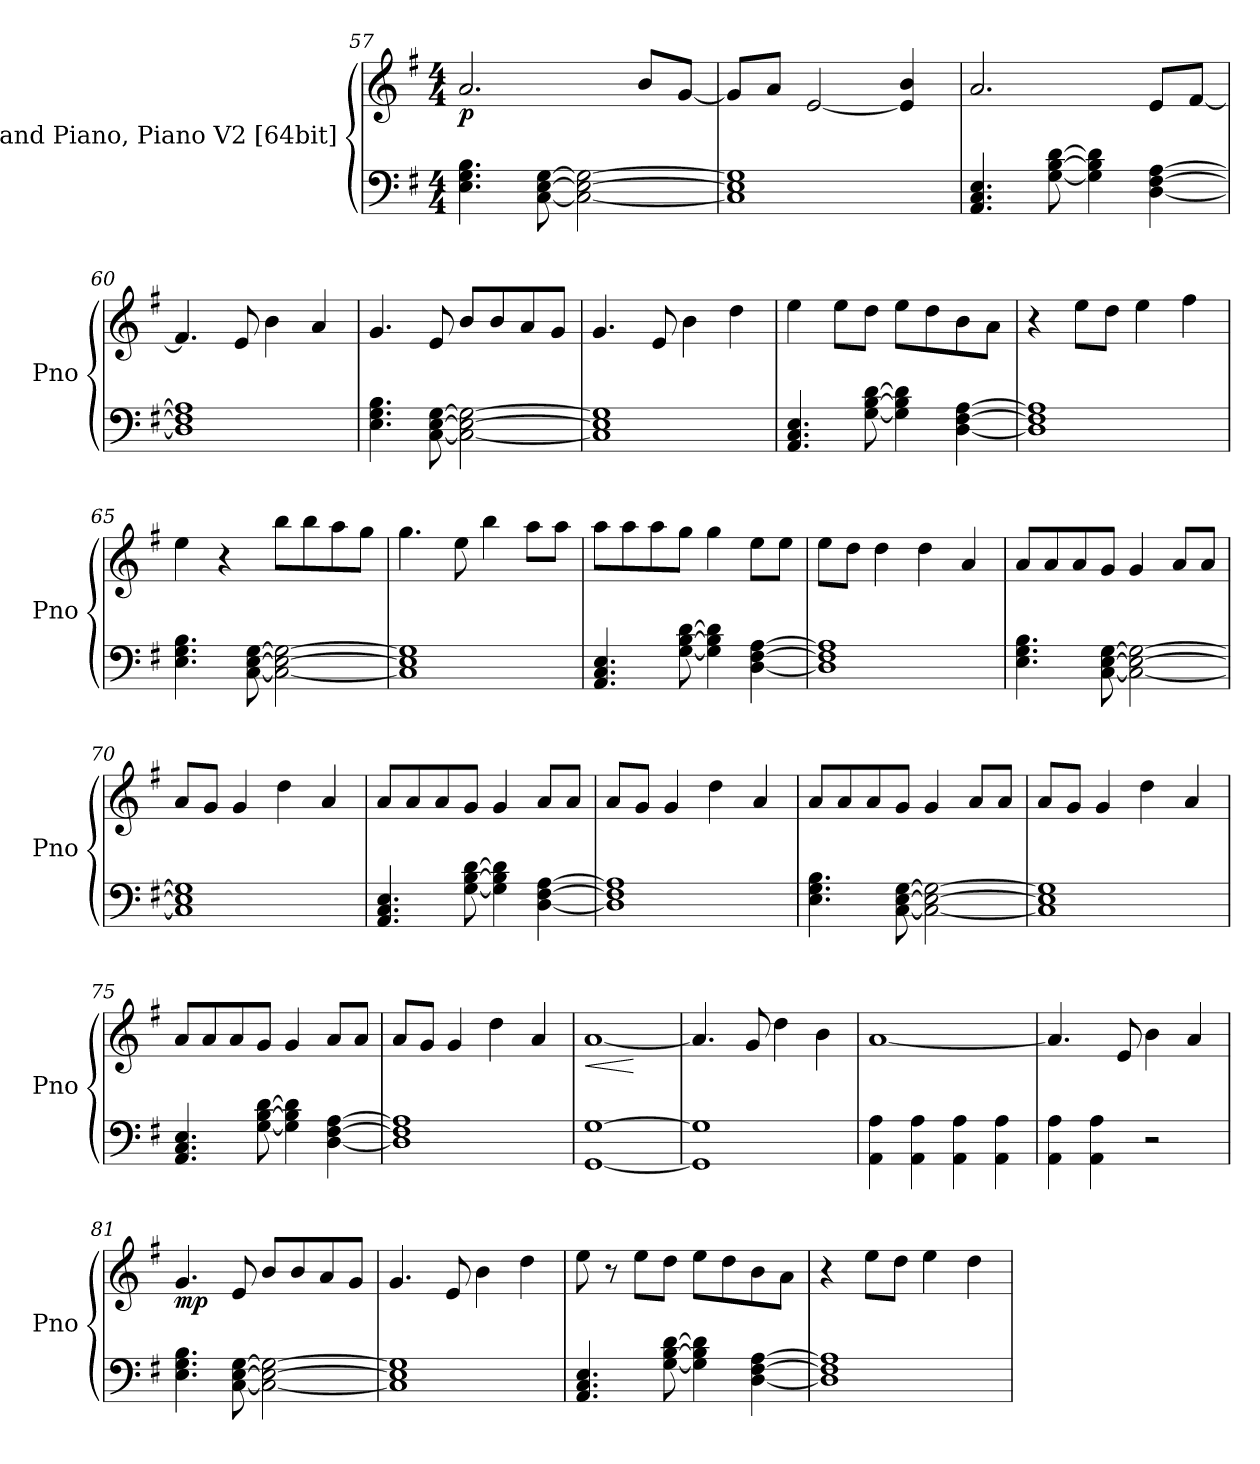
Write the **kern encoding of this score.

**kern	**kern	**dynam
*part2	*part1	*part1
*staff2	*staff1	*staff1
*I"Grand Piano, Piano V2 [64bit] #2	*I"Grand Piano, Piano V2 [64bit]	*
*I'Pno	*I'Pno	*
*clefF4	*clefG2	*
*k[f#]	*k[f#]	*
*M4/4	*M4/4	*
=57	=57	=57
!	!	!LO:DY:b
4.E\ 4.G\ 4.B\	2.a/	p
[8C\ [8E\ [8G\	.	.
2C\_ 2E\_ 2G\_	.	.
.	8b/L	.
.	[8g/J	.
=58	=58	=58
1C] 1E] 1G]	8g/L]	.
.	8a/J	.
.	[2e/	.
.	4e/] 4b/	.
=59	=59	=59
4.AA/ 4.C/ 4.E/	2.a/	.
[8G\ [8B\ [8d\	.	.
4G\] 4B\] 4d\]	.	.
[4D\ [4F#\ [4A\	8e/L	.
.	[8f#/J	.
=60	=60	=60
1D] 1F#] 1A]	4.f#/]	.
.	8e/	.
.	4b\	.
.	4a/	.
=61	=61	=61
4.E\ 4.G\ 4.B\	4.g/	.
[8C\ [8E\ [8G\	8e/	.
2C\_ 2E\_ 2G\_	8b/L	.
.	8b/	.
.	8a/	.
.	8g/J	.
=62	=62	=62
1C] 1E] 1G]	4.g/	.
.	8e/	.
.	4b\	.
.	4dd\	.
!!LO:LB:g=z
=63	=63	=63
4.AA/ 4.C/ 4.E/	4ee\	.
.	8ee\L	.
[8G\ [8B\ [8d\	8dd\J	.
4G\] 4B\] 4d\]	8ee\L	.
.	8dd\	.
[4D\ [4F#\ [4A\	8b\	.
.	8a\J	.
=64	=64	=64
1D] 1F#] 1A]	4r	.
.	8ee\L	.
.	8dd\J	.
.	4ee\	.
.	4ff#\	.
=65	=65	=65
4.E\ 4.G\ 4.B\	4ee\	.
.	4r	.
[8C\ [8E\ [8G\	.	.
2C\_ 2E\_ 2G\_	8bb\L	.
.	8bb\	.
.	8aa\	.
.	8gg\J	.
=66	=66	=66
1C] 1E] 1G]	4.gg\	.
.	8ee\	.
.	4bb\	.
.	8aa\L	.
.	8aa\J	.
=67	=67	=67
4.AA/ 4.C/ 4.E/	8aa\L	.
.	8aa\	.
.	8aa\	.
[8G\ [8B\ [8d\	8gg\J	.
4G\] 4B\] 4d\]	4gg\	.
[4D\ [4F#\ [4A\	8ee\L	.
.	8ee\J	.
=68	=68	=68
1D] 1F#] 1A]	8ee\L	.
.	8dd\J	.
.	4dd\	.
.	4dd\	.
.	4a/	.
!!LO:PB:g=z
=69	=69	=69
4.E\ 4.G\ 4.B\	8a/L	.
.	8a/	.
.	8a/	.
[8C\ [8E\ [8G\	8g/J	.
2C\_ 2E\_ 2G\_	4g/	.
.	8a/L	.
.	8a/J	.
=70	=70	=70
1C] 1E] 1G]	8a/L	.
.	8g/J	.
.	4g/	.
.	4dd\	.
.	4a/	.
=71	=71	=71
4.AA/ 4.C/ 4.E/	8a/L	.
.	8a/	.
.	8a/	.
[8G\ [8B\ [8d\	8g/J	.
4G\] 4B\] 4d\]	4g/	.
[4D\ [4F#\ [4A\	8a/L	.
.	8a/J	.
=72	=72	=72
1D] 1F#] 1A]	8a/L	.
.	8g/J	.
.	4g/	.
.	4dd\	.
.	4a/	.
=73	=73	=73
4.E\ 4.G\ 4.B\	8a/L	.
.	8a/	.
.	8a/	.
[8C\ [8E\ [8G\	8g/J	.
2C\_ 2E\_ 2G\_	4g/	.
.	8a/L	.
.	8a/J	.
=74	=74	=74
1C] 1E] 1G]	8a/L	.
.	8g/J	.
.	4g/	.
.	4dd\	.
.	4a/	.
!!LO:LB:g=z
=75	=75	=75
4.AA/ 4.C/ 4.E/	8a/L	.
.	8a/	.
.	8a/	.
[8G\ [8B\ [8d\	8g/J	.
4G\] 4B\] 4d\]	4g/	.
[4D\ [4F#\ [4A\	8a/L	.
.	8a/J	.
=76	=76	=76
1D] 1F#] 1A]	8a/L	.
.	8g/J	.
.	4g/	.
.	4dd\	.
.	4a/	.
=77	=77	=77
!	!	!LO:HP:b
[1GG [1G	[1a	<
.	.	[
=78	=78	=78
1GG] 1G]	4.a/]	.
.	8g/	.
.	4dd\	.
.	4b\	.
=79	=79	=79
4AA\ 4A\	[1a	.
4AA\ 4A\	.	.
4AA\ 4A\	.	.
4AA\ 4A\	.	.
=80	=80	=80
4AA\ 4A\	4.a/]	.
4AA\ 4A\	.	.
.	8e/	.
2r	4b\	.
.	4a/	.
=81	=81	=81
!	!	!LO:DY:b
4.E\ 4.G\ 4.B\	4.g/	mp
[8C\ [8E\ [8G\	8e/	.
2C\_ 2E\_ 2G\_	8b/L	.
.	8b/	.
.	8a/	.
.	8g/J	.
=82	=82	=82
1C] 1E] 1G]	4.g/	.
.	8e/	.
.	4b\	.
.	4dd\	.
!!LO:LB:g=z
=83	=83	=83
4.AA/ 4.C/ 4.E/	8ee\	.
.	8r	.
.	8ee\L	.
[8G\ [8B\ [8d\	8dd\J	.
4G\] 4B\] 4d\]	8ee\L	.
.	8dd\	.
[4D\ [4F#\ [4A\	8b\	.
.	8a\J	.
=84	=84	=84
1D] 1F#] 1A]	4r	.
.	8ee\L	.
.	8dd\J	.
.	4ee\	.
.	4dd\	.
=	=	=
*-	*-	*-
